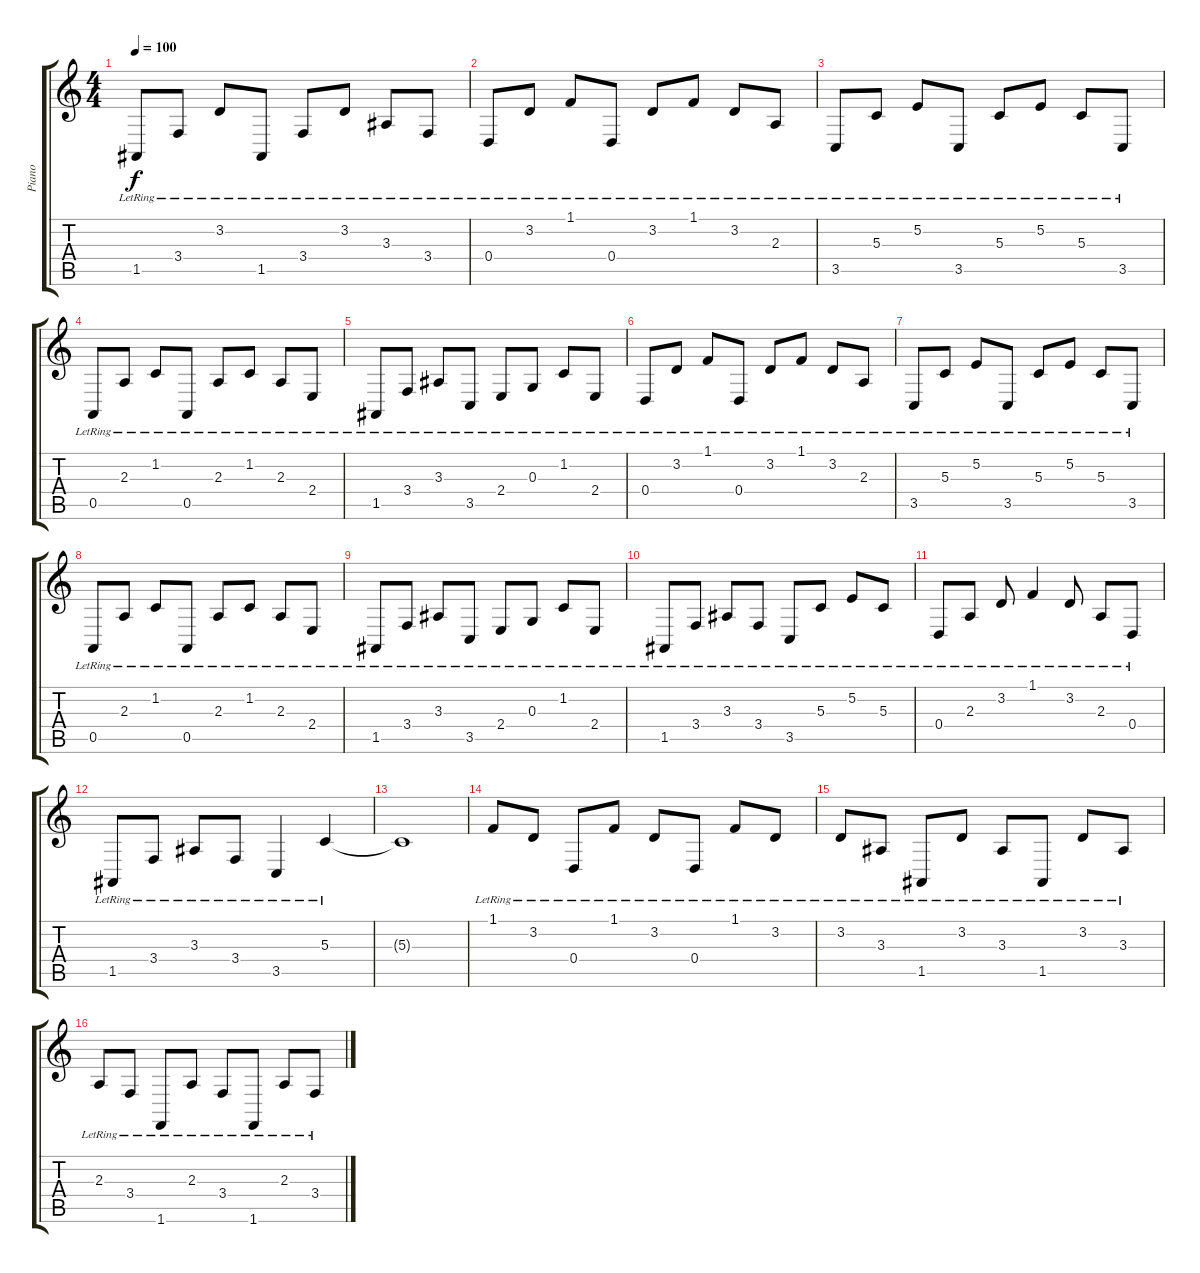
\track ("Piano" "Piano") {instrument brightacousticpiano}
\staff {score tabs}
\tuning (E4 B3 G3 D3 A2 E2) {hide}
\ts (4 4)
\tempo 100
\clef g2
\ks c
1.5{lr}.8{dy f} 3.4{lr}.8 3.2{lr}.8 1.5{lr}.8 3.4{lr}.8 3.2{lr}.8 3.3{lr}.8 3.4{lr}.8 |
0.4{lr}.8 3.2{lr}.8 1.1{lr}.8 0.4{lr}.8 3.2{lr}.8 1.1{lr}.8 3.2{lr}.8 2.3{lr}.8 |
3.5{lr}.8 5.3{lr}.8 5.2{lr}.8 3.5{lr}.8 5.3{lr}.8 5.2{lr}.8 5.3{lr}.8 3.5{lr}.8 |
0.5{lr}.8 2.3{lr}.8 1.2{lr}.8 0.5{lr}.8 2.3{lr}.8 1.2{lr}.8 2.3{lr}.8 2.4{lr}.8 |
1.5{lr}.8 3.4{lr}.8 3.3{lr}.8 3.5{lr}.8 2.4{lr}.8 0.3{lr}.8 1.2{lr}.8 2.4{lr}.8 |
0.4{lr}.8 3.2{lr}.8 1.1{lr}.8 0.4{lr}.8 3.2{lr}.8 1.1{lr}.8 3.2{lr}.8 2.3{lr}.8 |
3.5{lr}.8 5.3{lr}.8 5.2{lr}.8 3.5{lr}.8 5.3{lr}.8 5.2{lr}.8 5.3{lr}.8 3.5{lr}.8 |
0.5{lr}.8 2.3{lr}.8 1.2{lr}.8 0.5{lr}.8 2.3{lr}.8 1.2{lr}.8 2.3{lr}.8 2.4{lr}.8 |
1.5{lr}.8 3.4{lr}.8 3.3{lr}.8 3.5{lr}.8 2.4{lr}.8 0.3{lr}.8 1.2{lr}.8 2.4{lr}.8 |
1.5{lr}.8 3.4{lr}.8 3.3{lr}.8 3.4{lr}.8 3.5{lr}.8 5.3{lr}.8 5.2{lr}.8 5.3{lr}.8 |
0.4{lr}.8 2.3{lr}.8 3.2{lr}.8 1.1{lr}.4 3.2{lr}.8 2.3{lr}.8 0.4{lr}.8 |
1.5{lr}.8 3.4{lr}.8 3.3{lr}.8 3.4{lr}.8 3.5{lr}.4 5.3{lr}.4 |
5.3{t}.1 |
1.1{lr}.8 3.2{lr}.8 0.4{lr}.8 1.1{lr}.8 3.2{lr}.8 0.4{lr}.8 1.1{lr}.8 3.2{lr}.8 |
3.2{lr}.8 3.3{lr}.8 1.5{lr}.8 3.2{lr}.8 3.3{lr}.8 1.5{lr}.8 3.2{lr}.8 3.3{lr}.8 |
2.3{lr}.8 3.4{lr}.8 1.6{lr}.8 2.3{lr}.8 3.4{lr}.8 1.6{lr}.8 2.3{lr}.8 3.4{lr}.8
